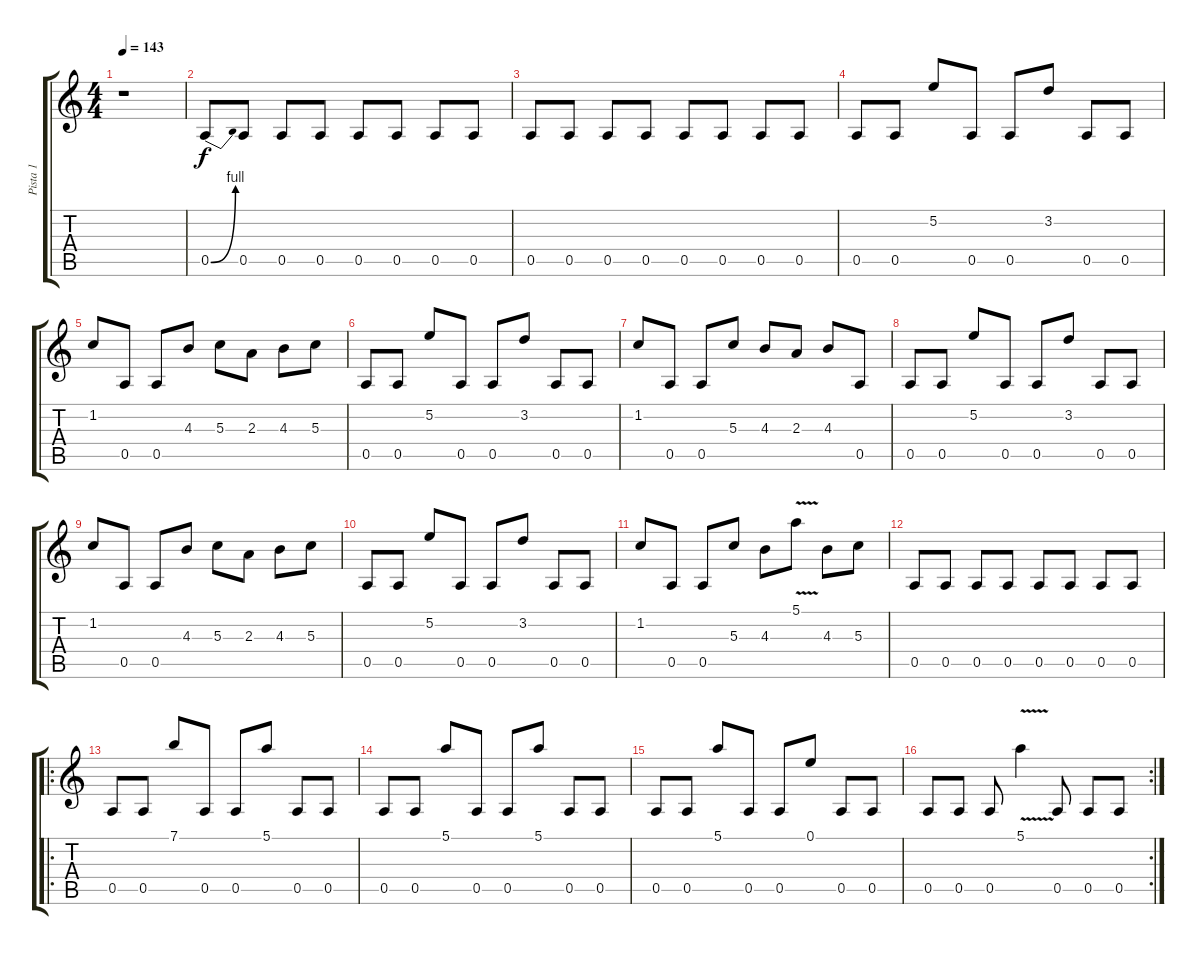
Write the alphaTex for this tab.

\track ("Pista 1" "Pista 1") {instrument overdrivenguitar}
\staff {score tabs}
\tuning (E4 B3 G3 D3 A2 E2) {hide}
\ts (4 4)
\tempo 143
\clef g2
\ks c
r.1{dy f instrument overdrivenguitar} |
0.5{be (bend 0 0 60 4)}.8 0.5.8 0.5.8 0.5.8 0.5.8 0.5.8 0.5.8 0.5.8 |
0.5.8 0.5.8 0.5.8 0.5.8 0.5.8 0.5.8 0.5.8 0.5.8 |
0.5.8 0.5.8 5.2.8 0.5.8 0.5.8 3.2.8 0.5.8 0.5.8 |
1.2.8 0.5.8 0.5.8 4.3.8 5.3.8 2.3.8 4.3.8 5.3.8 |
0.5.8 0.5.8 5.2.8 0.5.8 0.5.8 3.2.8 0.5.8 0.5.8 |
1.2.8 0.5.8 0.5.8 5.3.8 4.3.8 2.3.8 4.3.8 0.5.8 |
0.5.8 0.5.8 5.2.8 0.5.8 0.5.8 3.2.8 0.5.8 0.5.8 |
1.2.8 0.5.8 0.5.8 4.3.8 5.3.8 2.3.8 4.3.8 5.3.8 |
0.5.8 0.5.8 5.2.8 0.5.8 0.5.8 3.2.8 0.5.8 0.5.8 |
1.2.8 0.5.8 0.5.8 5.3.8 4.3.8 5.1{v}.8 4.3.8 5.3.8 |
0.5.8 0.5.8 0.5.8 0.5.8 0.5.8 0.5.8 0.5.8 0.5.8 |
\ro
0.5.8 0.5.8 7.1.8 0.5.8 0.5.8 5.1.8 0.5.8 0.5.8 |
0.5.8 0.5.8 5.1.8 0.5.8 0.5.8 5.1.8 0.5.8 0.5.8 |
0.5.8 0.5.8 5.1.8 0.5.8 0.5.8 0.1.8 0.5.8 0.5.8 |
\rc 2
0.5.8 0.5.8 0.5.8 5.1{v}.4 0.5.8 0.5.8 0.5.8
